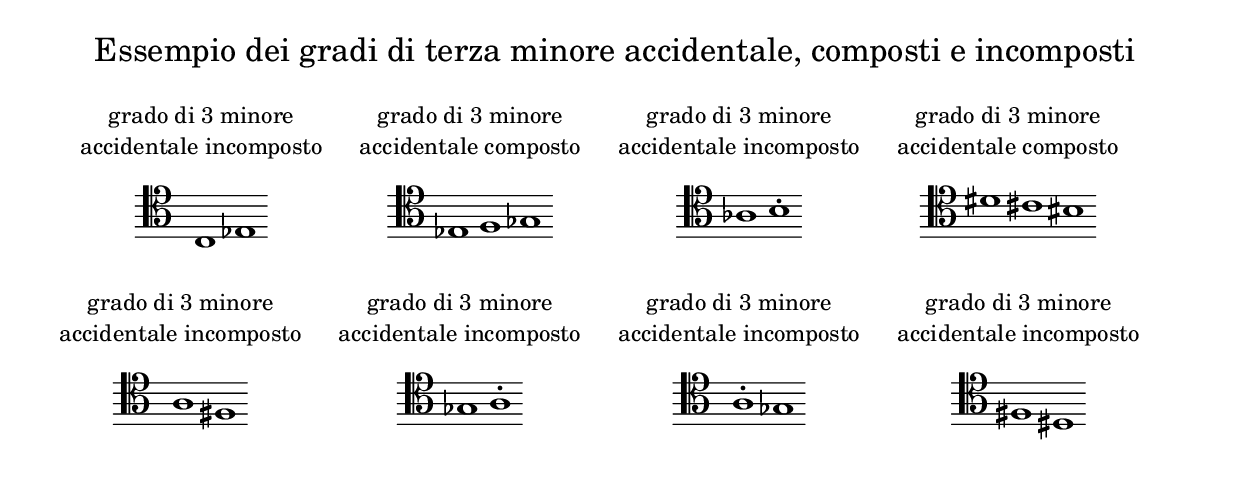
\version "2.22.2"

% Auto generated file

\header {
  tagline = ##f
}

dot = {
   \once \override Script.add-stem-support = ##f
   \once \override Script.toward-stem-shift = 0
   \once \override Script.skyline-horizontal-padding = 0
   \once \override Script.direction = 1
   \once \override Script.font-size = 1
}

\markup {
  \center-column {
    \line {
      \center-align
      \fontsize#3 { \concat { \normal-text "Essempio dei gradi di terza minore accidentale, composti e incomposti"} }
    }
    \null
    \line {
      \center-column {
        \line {
          \left-align {  \normal-text "grado di 3 minore" }
        }
        \line {
          \left-align {  \normal-text "accidentale incomposto" }
        }

        \null
        \line {
          \score {
            <<
              \new Staff \with { instrumentName = ""} {
                \override Staff.TimeSignature.stencil = ##f
                \override Staff.NoteHead.style = #'baroque
                \accidentalStyle Score.forget
                \cadenzaOn
                \clef "tenor"
                \key c #`((0 . ,NATURAL) (1 . ,NATURAL) (2 . ,NATURAL)
                          (3 . ,NATURAL) (4 . ,NATURAL) (5 . ,NATURAL)
                          (6 . ,NATURAL))  c1  es1 
                \cadenzaOff
              }
            >>
            \layout {
              \context {
                \Score
                \override SpacingSpanner.common-shortest-duration = #(ly:make-moment 1)
              }
            }
          }
        }

      }
      \hspace #3 
      \center-column {
        \line {
          \left-align {  \normal-text "grado di 3 minore" }
        }
        \line {
          \left-align {  \normal-text "accidentale composto" }
        }

        \null
        \line {
          \score {
            <<
              \new Staff \with { instrumentName = ""} {
                \override Staff.TimeSignature.stencil = ##f
                \override Staff.NoteHead.style = #'baroque
                \accidentalStyle Score.forget
                \cadenzaOn
                \clef "tenor"
                \key c #`((0 . ,NATURAL) (1 . ,NATURAL) (2 . ,NATURAL)
                          (3 . ,NATURAL) (4 . ,NATURAL) (5 . ,NATURAL)
                          (6 . ,NATURAL))  es1  f1  ges1 
                \cadenzaOff
              }
            >>
            \layout {
              \context {
                \Score
                \override SpacingSpanner.common-shortest-duration = #(ly:make-moment 1)
              }
            }
          }
        }

      }
      \hspace #3 
      \center-column {
        \line {
          \left-align {  \normal-text "grado di 3 minore" }
        }
        \line {
          \left-align {  \normal-text "accidentale incomposto" }
        }

        \null
        \line {
          \score {
            <<
              \new Staff \with { instrumentName = ""} {
                \override Staff.TimeSignature.stencil = ##f
                \override Staff.NoteHead.style = #'baroque
                \accidentalStyle Score.forget
                \cadenzaOn
                \clef "tenor"
                \key c #`((0 . ,NATURAL) (1 . ,NATURAL) (2 . ,NATURAL)
                          (3 . ,NATURAL) (4 . ,NATURAL) (5 . ,NATURAL)
                          (6 . ,NATURAL))  as1  \dot b1-. 
                \cadenzaOff
              }
            >>
            \layout {
              \context {
                \Score
                \override SpacingSpanner.common-shortest-duration = #(ly:make-moment 1)
              }
            }
          }
        }

      }
      \hspace #3 
      \center-column {
        \line {
          \left-align {  \normal-text "grado di 3 minore" }
        }
        \line {
          \left-align {  \normal-text "accidentale composto" }
        }

        \null
        \line {
          \score {
            <<
              \new Staff \with { instrumentName = ""} {
                \override Staff.TimeSignature.stencil = ##f
                \override Staff.NoteHead.style = #'baroque
                \accidentalStyle Score.forget
                \cadenzaOn
                \clef "tenor"
                \key c #`((0 . ,NATURAL) (1 . ,NATURAL) (2 . ,NATURAL)
                          (3 . ,NATURAL) (4 . ,NATURAL) (5 . ,NATURAL)
                          (6 . ,NATURAL))  dis'1  cis'1  bis1 
                \cadenzaOff
              }
            >>
            \layout {
              \context {
                \Score
                \override SpacingSpanner.common-shortest-duration = #(ly:make-moment 1)
              }
            }
          }
        }

      }
      \hspace #3 
    }
    \null
    \null
    \line {      \center-column {
        \line {
          \left-align {  \normal-text "grado di 3 minore" }
        }
        \line {
          \left-align {  \normal-text "accidentale incomposto" }
        }

        \null
        \line {
          \score {
            <<
              \new Staff \with { instrumentName = ""} {
                \override Staff.TimeSignature.stencil = ##f
                \override Staff.NoteHead.style = #'baroque
                \accidentalStyle Score.forget
                \cadenzaOn
                \clef "tenor"
                \key c #`((0 . ,NATURAL) (1 . ,NATURAL) (2 . ,NATURAL)
                          (3 . ,NATURAL) (4 . ,NATURAL) (5 . ,NATURAL)
                          (6 . ,NATURAL))  a1  fis1 
                \cadenzaOff
              }
            >>
            \layout {
              \context {
                \Score
                \override SpacingSpanner.common-shortest-duration = #(ly:make-moment 1)
              }
            }
          }
        }

      }
      \hspace #3 
      \center-column {
        \line {
          \left-align {  \normal-text "grado di 3 minore" }
        }
        \line {
          \left-align {  \normal-text "accidentale incomposto" }
        }

        \null
        \line {
          \score {
            <<
              \new Staff \with { instrumentName = ""} {
                \override Staff.TimeSignature.stencil = ##f
                \override Staff.NoteHead.style = #'baroque
                \accidentalStyle Score.forget
                \cadenzaOn
                \clef "tenor"
                \key c #`((0 . ,NATURAL) (1 . ,NATURAL) (2 . ,NATURAL)
                          (3 . ,NATURAL) (4 . ,NATURAL) (5 . ,NATURAL)
                          (6 . ,NATURAL))  ges1  \dot a1-. 
                \cadenzaOff
              }
            >>
            \layout {
              \context {
                \Score
                \override SpacingSpanner.common-shortest-duration = #(ly:make-moment 1)
              }
            }
          }
        }

      }
      \hspace #3 
      \center-column {
        \line {
          \left-align {  \normal-text "grado di 3 minore" }
        }
        \line {
          \left-align {  \normal-text "accidentale incomposto" }
        }

        \null
        \line {
          \score {
            <<
              \new Staff \with { instrumentName = ""} {
                \override Staff.TimeSignature.stencil = ##f
                \override Staff.NoteHead.style = #'baroque
                \accidentalStyle Score.forget
                \cadenzaOn
                \clef "tenor"
                \key c #`((0 . ,NATURAL) (1 . ,NATURAL) (2 . ,NATURAL)
                          (3 . ,NATURAL) (4 . ,NATURAL) (5 . ,NATURAL)
                          (6 . ,NATURAL))  \dot a1-.  ges1 
                \cadenzaOff
              }
            >>
            \layout {
              \context {
                \Score
                \override SpacingSpanner.common-shortest-duration = #(ly:make-moment 1)
              }
            }
          }
        }

      }
      \hspace #3 
      \center-column {
        \line {
          \left-align {  \normal-text "grado di 3 minore" }
        }
        \line {
          \left-align {  \normal-text "accidentale incomposto" }
        }

        \null
        \line {
          \score {
            <<
              \new Staff \with { instrumentName = ""} {
                \override Staff.TimeSignature.stencil = ##f
                \override Staff.NoteHead.style = #'baroque
                \accidentalStyle Score.forget
                \cadenzaOn
                \clef "tenor"
                \key c #`((0 . ,NATURAL) (1 . ,NATURAL) (2 . ,NATURAL)
                          (3 . ,NATURAL) (4 . ,NATURAL) (5 . ,NATURAL)
                          (6 . ,NATURAL))  fis1  dis1 
                \cadenzaOff
              }
            >>
            \layout {
              \context {
                \Score
                \override SpacingSpanner.common-shortest-duration = #(ly:make-moment 1)
              }
            }
          }
        }

      }
      \hspace #3 

    }
  }
}